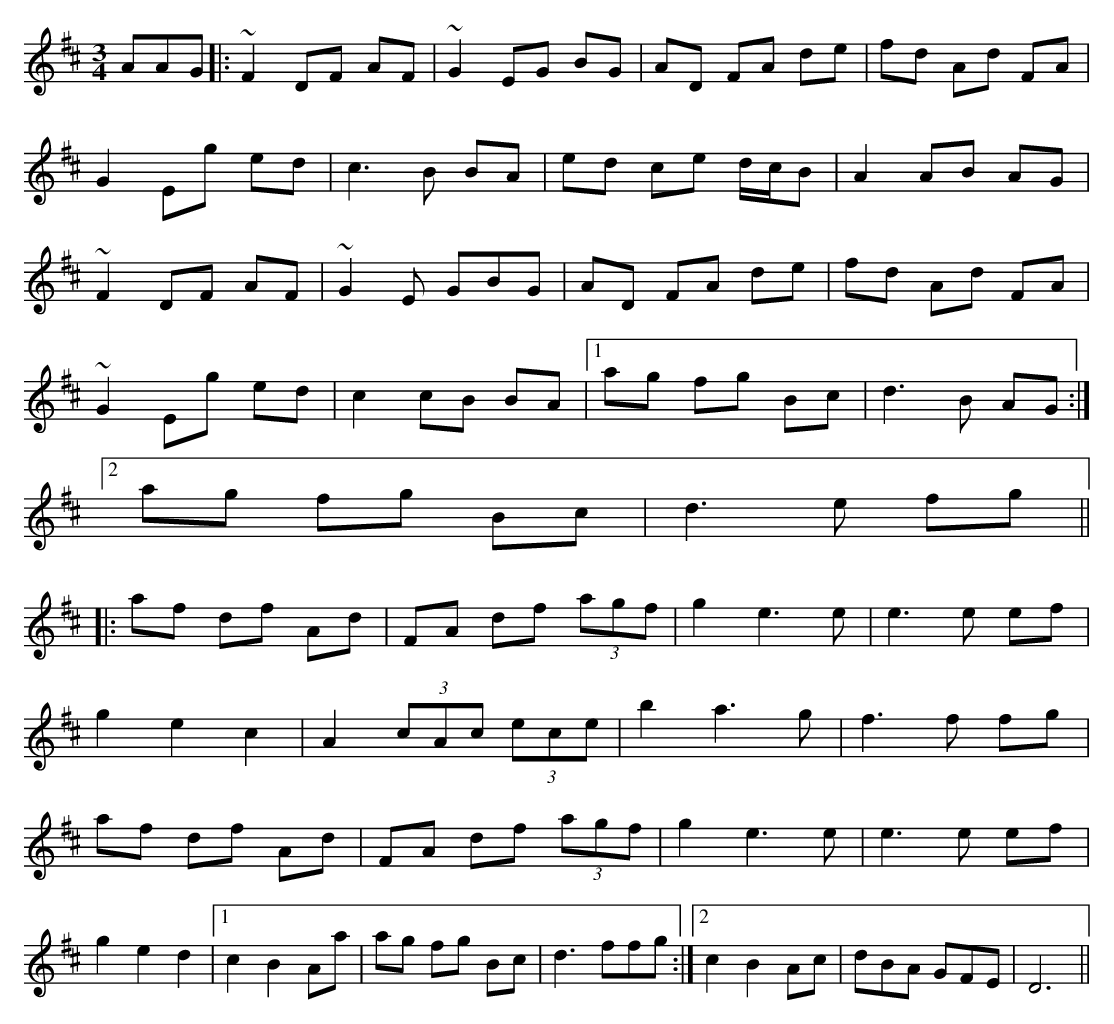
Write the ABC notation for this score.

X:1
M:3/4
K:D
AAG|:~F2 DF AF|~G2 EG BG|AD FA de|fd Ad FA|
G2 Eg ed|c3 B BA|ed ce d/c/B|A2 AB AG|
~F2 DF AF|~G2E GBG|AD FA de|fd Ad FA|
~G2 Eg ed|c2 cB BA|1 ag fg Bc|d3 B AG:|2
ag fg Bc|d3 e fg||
|:af df Ad|FA df (3agf|g2e3e|e3 e ef|
g2e2c2|A2 (3cAc (3ece|b2a3g|f3 f fg|
af df Ad|FA df (3agf|g2e3e|e3 e ef|
g2e2d2|1 c2B2Aa|ag fg Bc|d3 ffg:|2 c2B2Ac|dBA GFE|D6||
